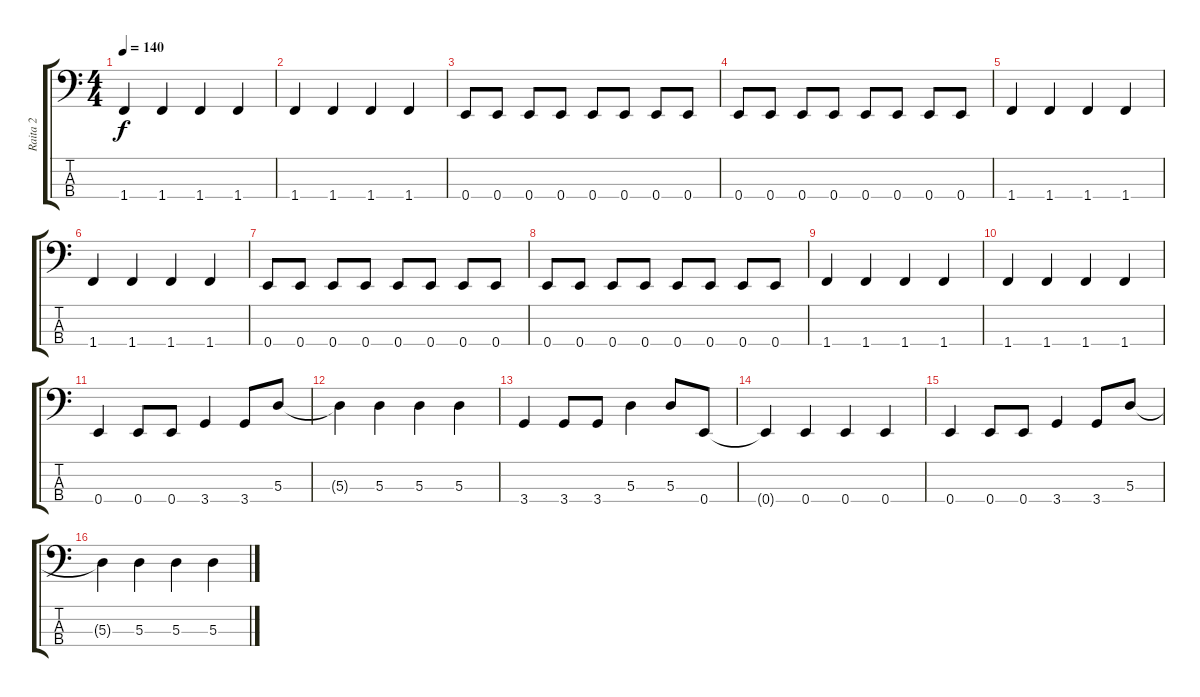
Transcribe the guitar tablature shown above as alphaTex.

\track ("Raita 2" "Raita 2") {instrument electricbassfinger}
\staff {score tabs}
\tuning (G2 D2 A1 E1) {hide}
\ts (4 4)
\tempo 140
\clef f4
\ks c
1.4.4{dy f} 1.4.4 1.4.4 1.4.4 |
1.4.4 1.4.4 1.4.4 1.4.4 |
0.4.8 0.4.8 0.4.8 0.4.8 0.4.8 0.4.8 0.4.8 0.4.8 |
0.4.8 0.4.8 0.4.8 0.4.8 0.4.8 0.4.8 0.4.8 0.4.8 |
1.4.4 1.4.4 1.4.4 1.4.4 |
1.4.4 1.4.4 1.4.4 1.4.4 |
0.4.8 0.4.8 0.4.8 0.4.8 0.4.8 0.4.8 0.4.8 0.4.8 |
0.4.8 0.4.8 0.4.8 0.4.8 0.4.8 0.4.8 0.4.8 0.4.8 |
1.4.4 1.4.4 1.4.4 1.4.4 |
1.4.4 1.4.4 1.4.4 1.4.4 |
0.4.4 0.4.8 0.4.8 3.4.4 3.4.8 5.3.8 |
5.3{t}.4 5.3.4 5.3.4 5.3.4 |
3.4.4 3.4.8 3.4.8 5.3.4 5.3.8 0.4.8 |
0.4{t}.4 0.4.4 0.4.4 0.4.4 |
0.4.4 0.4.8 0.4.8 3.4.4 3.4.8 5.3.8 |
5.3{t}.4 5.3.4 5.3.4 5.3.4
